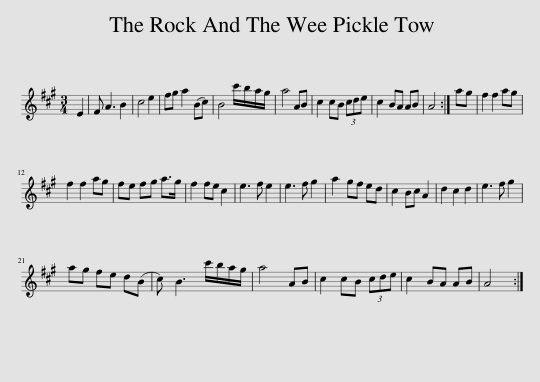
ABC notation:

X:1
L:1/8
M:3/4
I:linebreak $
K:A
V:1 treble
V:1
 E2 | F A3 B2 | c4 e2 | fg a2 (Bc) | B4 c'/b/a/g/ | %5
 a4 AB | c2 cB (3cde | c2 BA AB | A4 :| ag | %10
 f2 f2 ag |$ f2 f2 ag | fe fg a>g | f2 fe c2 | e3 f e2 | %15
 e3 f g2 | a2 gf ed | c2 Bc A2 | d2 c2 d2 | e3 f g2 |$ %20
 ag fe d(B | c) B3 c'/b/a/g/ | a4 AB | c2 cB (3cde | c2 BA AB | %25
 A4 :| %26
